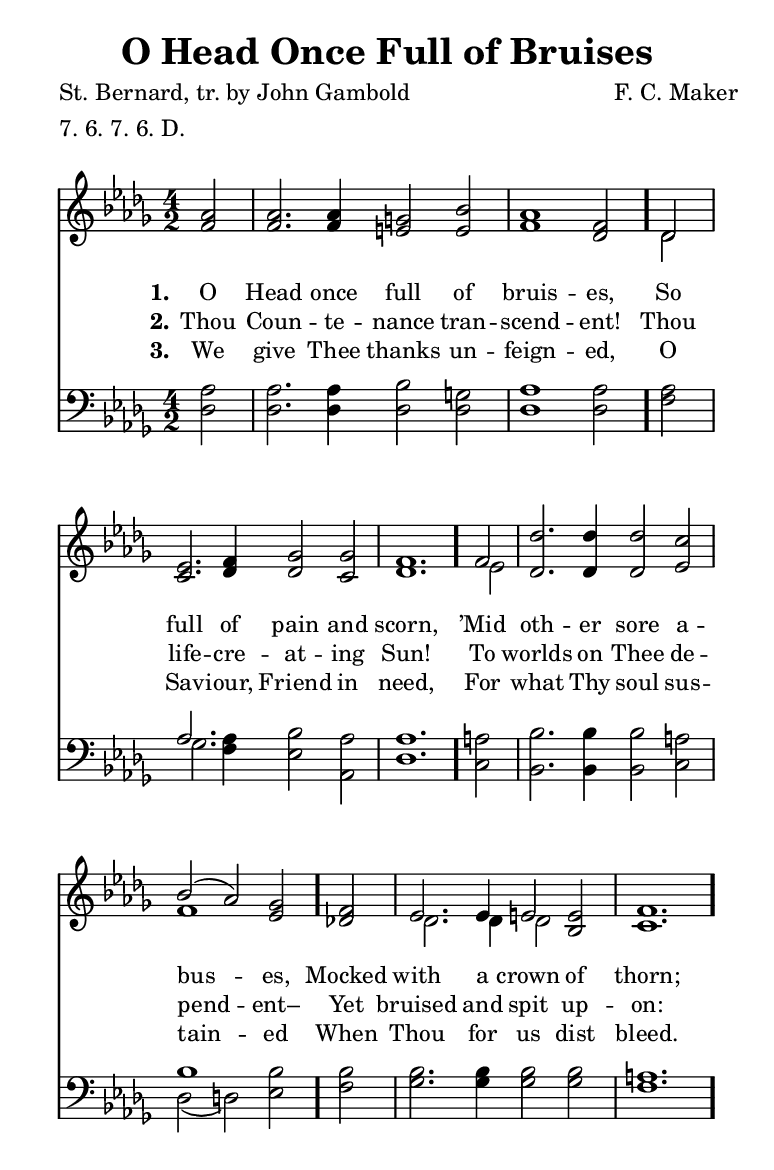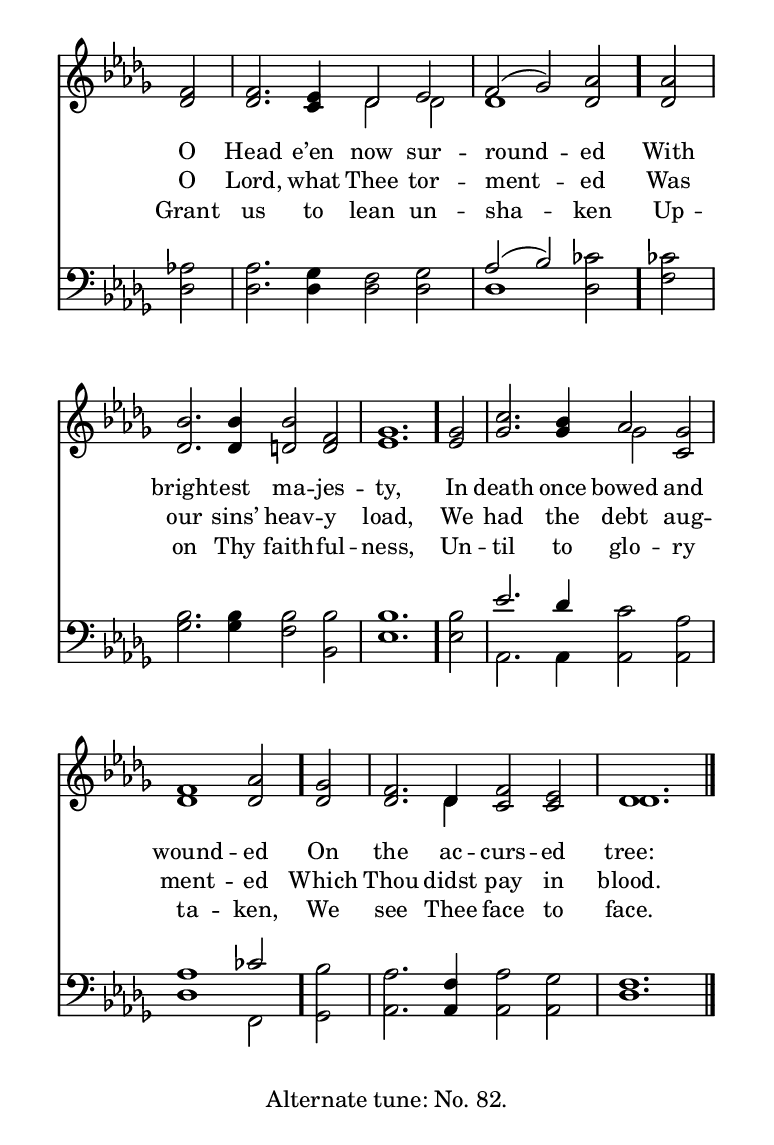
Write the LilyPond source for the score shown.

\include "common/global.ily"
\paper {
  \include "common/paper.ily"
}

\header{
  hymnnumber = "181"
  title = "O Head Once Full of Bruises"
  tunename = "St. Christopher"
  meter = "7. 6. 7. 6. D."
  poet = "St. Bernard, tr. by John Gambold"
  composer = "F. C. Maker"
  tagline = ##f
}

global = {
  \include "common/overrides.ily"
  \override Staff.TimeSignature.style = #'numbered
  \time 4/2
  \override Score.MetronomeMark.transparent = ##t % hide all fermata changes too
  \tempo 2=80
  \key des \major
  \partial 2
  \autoBeamOff
}

notesSoprano = {
\global
\relative c'' {

  aes2 | aes2. aes4 g2 bes | aes1 f2
  des2 | ees2. f4 ges2 ges | f1.
  f2 | des'2. des4 des2 c | bes( aes) ges
  f2 | ees2. ees4 e2 e | f1.
  f2 | f2. ees4 des2 ees | f( ges) aes
  aes2 | bes2. bes4 bes2 f | ges1.
  ges2 | c2. bes4 aes2 ges | f1 aes2
  ges2 | f2. des4 f2 ees | des1.

  \bar "|."

}
}

notesAlto = {
\global
\relative e' {

  f2 | f2. f4 e2 e | f1 des2
  des2 | c2. des4 des2 c | des1.
  ees2 | des2. des4 des2 ees | f1 ees2
  des!2 | des2. des4 des2 bes | c1.
  des2 | des2. c4 des2 des | des1 des2
  des2 | des2. des4 d2 d | ees1.
  ees2 | ges2. ges4 ges2 c, | des1 des2
  des2 | des2. des4 c2 c | des1.

}
}

notesTenor = {
\global
\relative a {

  aes2 | aes2. aes4 bes2 g | aes1 aes2
  aes2 | aes2. aes4 bes2 aes | aes1.
  a2 | bes2. bes4 bes2 a | bes1 bes2
  bes2 | bes2. bes4 bes2 bes | a1.
  aes!2 | aes2. ges4 f2 ges | aes( bes) ces
  ces!2 | bes2. bes4 bes2 bes | bes1.
  bes2 | ees2. des4 c2 aes | aes1 ces2
  bes2 | aes2. f4 aes2 ges | f1.

}
}

notesBass = {
\global
\relative f {

  des2 | des2. des4 des2 des | des1 des2
  f2 | ges2. f4 ees2 aes, | des1.
  c2 | bes2. bes4 bes2 c | des( d) ees
  f2 | ges2. ges4 ges2 ges | f1.
  des2 | des2. des4 des2 des | des1 des2
  f2 | ges2. ges4 f2 bes,2 | ees1.
  ees2 | aes,2. aes4 aes2 aes | des1 f,2
  ges2 | aes2. aes4 aes2 aes | des1.

}
}

wordsA = \lyricmode {
\set stanza = "1."

O Head once full of bruis -- es, \bar "."
So full of pain and scorn, \bar "."
’Mid oth -- er sore a -- bus -- es, \bar "."
Mocked with a crown of thorn; \bar "."
O Head e’en now sur -- round -- ed \bar "."
With bright -- est ma -- jes -- ty, \bar "."
In death once bowed and wound -- ed \bar "."
On the ac -- curs -- ed tree: \bar "."

}

wordsB = \lyricmode {
\set stanza = "2."

Thou Coun -- te -- nance tran -- scend -- ent!
Thou life -- cre -- at -- ing Sun!
To worlds on Thee de -- pend -- ent–
Yet bruised and spit up -- on:
O Lord, what Thee tor -- ment -- ed
Was our sins’ heav -- y load,
We had the debt aug -- ment -- ed
Which Thou didst pay in blood.

}

wordsC = \lyricmode {
\set stanza = "3."

We give Thee thanks un -- feign -- ed,
O Sav -- iour, Friend in need,
For what Thy soul sus -- tain -- ed
When Thou for us dist bleed.
Grant us to lean un -- sha -- ken
Up -- on Thy faith -- ful -- ness,
Un -- til to glo -- ry ta -- ken,
We see Thee face to face.

}

\score {
  \context ChoirStaff <<
    \context Staff = upper <<
      \set Staff.autoBeaming = ##f
      \set ChoirStaff.systemStartDelimiter = #'SystemStartBar
      \set ChoirStaff.printPartCombineTexts = ##f
      \partcombine #'(2 . 9) \notesSoprano \notesAlto
      \context NullVoice = sopranos { \voiceOne << \notesSoprano >> }
      \context NullVoice = altos { \voiceTwo << \notesAlto >> }
      \context Lyrics = one   \lyricsto sopranos \wordsA
      \context Lyrics = two   \lyricsto sopranos \wordsB
      \context Lyrics = three \lyricsto sopranos \wordsC
    >>
    \context Staff = men <<
      \clef bass
      \set ChoirStaff.printPartCombineTexts = ##f
      \partcombine #'(2 . 9) \notesTenor \notesBass
      \context NullVoice = tenors { \voiceOne << \notesTenor >> }
      \context NullVoice = basses { \voiceTwo << \notesBass >> }
    >>
  >>
  \layout {
    \include "common/layout.ily"
  }
  \midi{
    \include "common/midi.ily"
  }
}

\noPageBreak \markup { \vspace #2 \fill-line { \raise #2 \line { Alternate tune: No. 82. } } }

\version "2.19.49"  % necessary for upgrading to future LilyPond versions.

% vi:set et ts=2 sw=2 ai nocindent syntax=lilypond:
